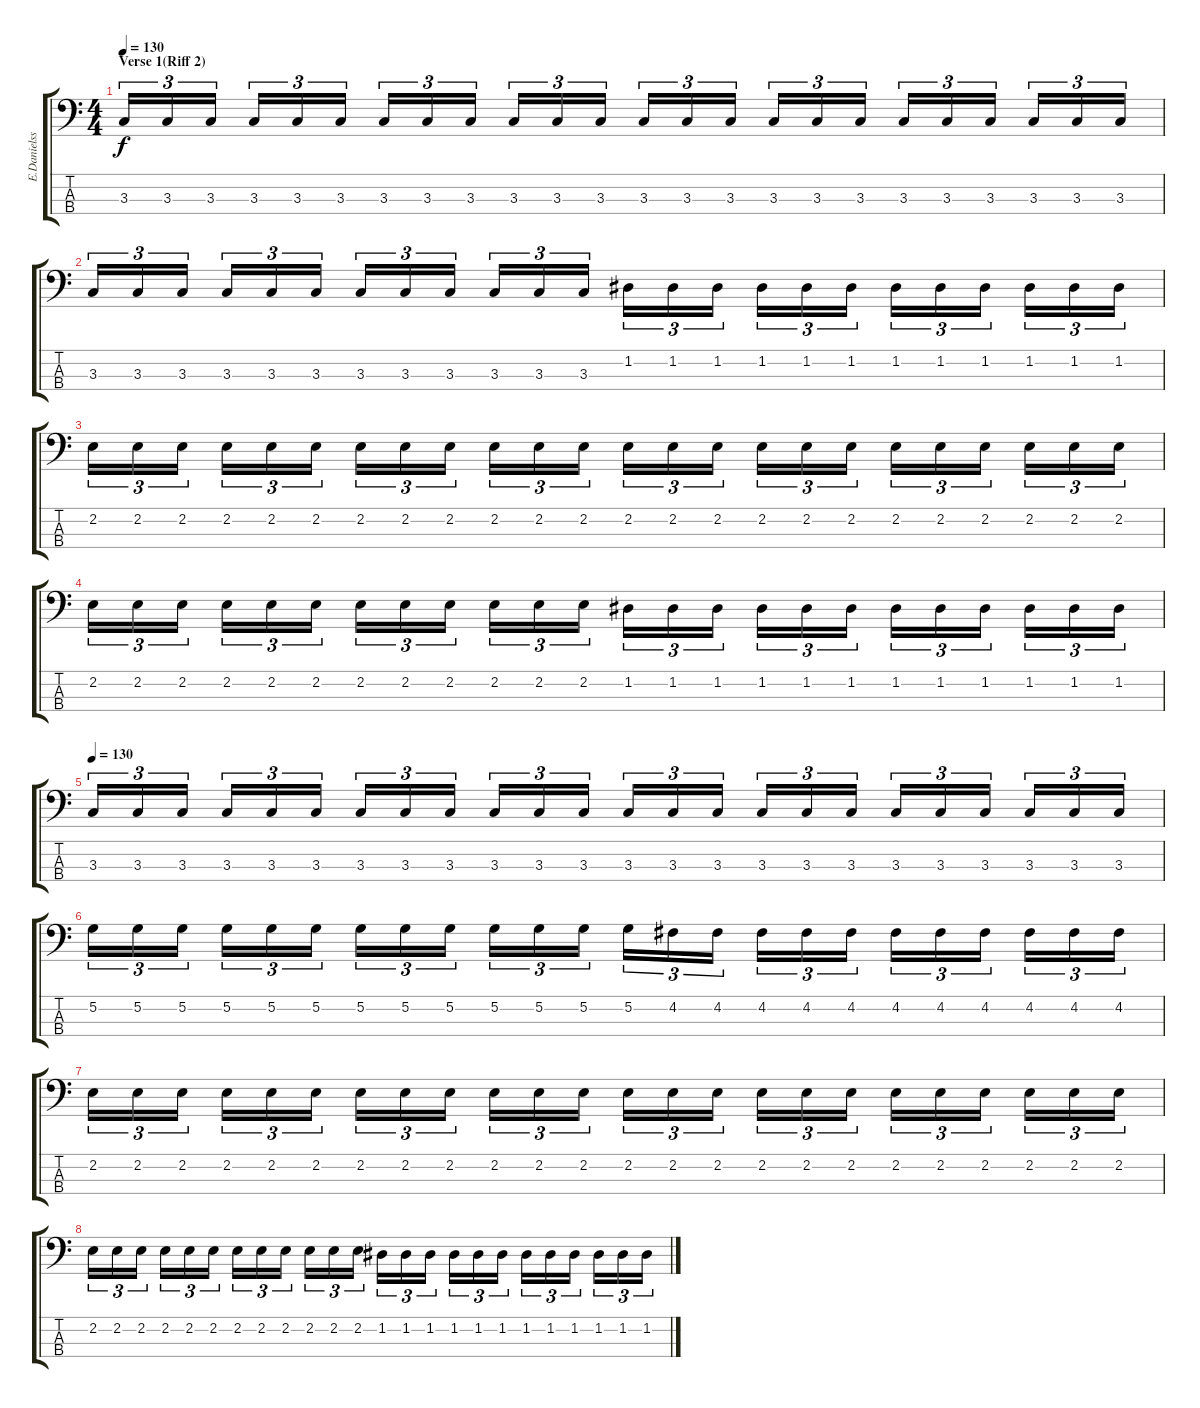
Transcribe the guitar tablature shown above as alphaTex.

\track ("E.Danielsson(Bass)" "E.Danielss") {instrument electricbasspick}
\staff {score tabs}
\tuning (G2 D2 A1 E1) {hide}
\ts (4 4)
\section ("" "Verse 1(Riff 2)")
\tempo 130
\clef f4
\ks c
3.3.16{tu (3 2) dy f} 3.3.16{tu (3 2)} 3.3.16{tu (3 2) beam splitsecondary} 3.3.16{tu (3 2)} 3.3.16{tu (3 2)} 3.3.16{tu (3 2)} 3.3.16{tu (3 2)} 3.3.16{tu (3 2)} 3.3.16{tu (3 2) beam splitsecondary} 3.3.16{tu (3 2)} 3.3.16{tu (3 2)} 3.3.16{tu (3 2)} 3.3.16{tu (3 2)} 3.3.16{tu (3 2)} 3.3.16{tu (3 2) beam splitsecondary} 3.3.16{tu (3 2)} 3.3.16{tu (3 2)} 3.3.16{tu (3 2)} 3.3.16{tu (3 2)} 3.3.16{tu (3 2)} 3.3.16{tu (3 2) beam splitsecondary} 3.3.16{tu (3 2)} 3.3.16{tu (3 2)} 3.3.16{tu (3 2)} |
3.3.16{tu (3 2)} 3.3.16{tu (3 2)} 3.3.16{tu (3 2) beam splitsecondary} 3.3.16{tu (3 2)} 3.3.16{tu (3 2)} 3.3.16{tu (3 2)} 3.3.16{tu (3 2)} 3.3.16{tu (3 2)} 3.3.16{tu (3 2) beam splitsecondary} 3.3.16{tu (3 2)} 3.3.16{tu (3 2)} 3.3.16{tu (3 2)} 1.2.16{tu (3 2)} 1.2.16{tu (3 2)} 1.2.16{tu (3 2) beam splitsecondary} 1.2.16{tu (3 2)} 1.2.16{tu (3 2)} 1.2.16{tu (3 2)} 1.2.16{tu (3 2)} 1.2.16{tu (3 2)} 1.2.16{tu (3 2) beam splitsecondary} 1.2.16{tu (3 2)} 1.2.16{tu (3 2)} 1.2.16{tu (3 2)} |
2.2.16{tu (3 2)} 2.2.16{tu (3 2)} 2.2.16{tu (3 2) beam splitsecondary} 2.2.16{tu (3 2)} 2.2.16{tu (3 2)} 2.2.16{tu (3 2)} 2.2.16{tu (3 2)} 2.2.16{tu (3 2)} 2.2.16{tu (3 2) beam splitsecondary} 2.2.16{tu (3 2)} 2.2.16{tu (3 2)} 2.2.16{tu (3 2)} 2.2.16{tu (3 2)} 2.2.16{tu (3 2)} 2.2.16{tu (3 2) beam splitsecondary} 2.2.16{tu (3 2)} 2.2.16{tu (3 2)} 2.2.16{tu (3 2)} 2.2.16{tu (3 2)} 2.2.16{tu (3 2)} 2.2.16{tu (3 2) beam splitsecondary} 2.2.16{tu (3 2)} 2.2.16{tu (3 2)} 2.2.16{tu (3 2)} |
2.2.16{tu (3 2)} 2.2.16{tu (3 2)} 2.2.16{tu (3 2) beam splitsecondary} 2.2.16{tu (3 2)} 2.2.16{tu (3 2)} 2.2.16{tu (3 2)} 2.2.16{tu (3 2)} 2.2.16{tu (3 2)} 2.2.16{tu (3 2) beam splitsecondary} 2.2.16{tu (3 2)} 2.2.16{tu (3 2)} 2.2.16{tu (3 2)} 1.2.16{tu (3 2)} 1.2.16{tu (3 2)} 1.2.16{tu (3 2) beam splitsecondary} 1.2.16{tu (3 2)} 1.2.16{tu (3 2)} 1.2.16{tu (3 2)} 1.2.16{tu (3 2)} 1.2.16{tu (3 2)} 1.2.16{tu (3 2) beam splitsecondary} 1.2.16{tu (3 2)} 1.2.16{tu (3 2)} 1.2.16{tu (3 2)} |
\tempo 130
3.3.16{tu (3 2)} 3.3.16{tu (3 2)} 3.3.16{tu (3 2) beam splitsecondary} 3.3.16{tu (3 2)} 3.3.16{tu (3 2)} 3.3.16{tu (3 2)} 3.3.16{tu (3 2)} 3.3.16{tu (3 2)} 3.3.16{tu (3 2) beam splitsecondary} 3.3.16{tu (3 2)} 3.3.16{tu (3 2)} 3.3.16{tu (3 2)} 3.3.16{tu (3 2)} 3.3.16{tu (3 2)} 3.3.16{tu (3 2) beam splitsecondary} 3.3.16{tu (3 2)} 3.3.16{tu (3 2)} 3.3.16{tu (3 2)} 3.3.16{tu (3 2)} 3.3.16{tu (3 2)} 3.3.16{tu (3 2) beam splitsecondary} 3.3.16{tu (3 2)} 3.3.16{tu (3 2)} 3.3.16{tu (3 2)} |
5.2.16{tu (3 2)} 5.2.16{tu (3 2)} 5.2.16{tu (3 2) beam splitsecondary} 5.2.16{tu (3 2)} 5.2.16{tu (3 2)} 5.2.16{tu (3 2)} 5.2.16{tu (3 2)} 5.2.16{tu (3 2)} 5.2.16{tu (3 2) beam splitsecondary} 5.2.16{tu (3 2)} 5.2.16{tu (3 2)} 5.2.16{tu (3 2)} 5.2.16{tu (3 2)} 4.2.16{tu (3 2)} 4.2.16{tu (3 2) beam splitsecondary} 4.2.16{tu (3 2)} 4.2.16{tu (3 2)} 4.2.16{tu (3 2)} 4.2.16{tu (3 2)} 4.2.16{tu (3 2)} 4.2.16{tu (3 2) beam splitsecondary} 4.2.16{tu (3 2)} 4.2.16{tu (3 2)} 4.2.16{tu (3 2)} |
2.2.16{tu (3 2)} 2.2.16{tu (3 2)} 2.2.16{tu (3 2) beam splitsecondary} 2.2.16{tu (3 2)} 2.2.16{tu (3 2)} 2.2.16{tu (3 2)} 2.2.16{tu (3 2)} 2.2.16{tu (3 2)} 2.2.16{tu (3 2) beam splitsecondary} 2.2.16{tu (3 2)} 2.2.16{tu (3 2)} 2.2.16{tu (3 2)} 2.2.16{tu (3 2)} 2.2.16{tu (3 2)} 2.2.16{tu (3 2) beam splitsecondary} 2.2.16{tu (3 2)} 2.2.16{tu (3 2)} 2.2.16{tu (3 2)} 2.2.16{tu (3 2)} 2.2.16{tu (3 2)} 2.2.16{tu (3 2) beam splitsecondary} 2.2.16{tu (3 2)} 2.2.16{tu (3 2)} 2.2.16{tu (3 2)} |
2.2.16{tu (3 2)} 2.2.16{tu (3 2)} 2.2.16{tu (3 2) beam splitsecondary} 2.2.16{tu (3 2)} 2.2.16{tu (3 2)} 2.2.16{tu (3 2)} 2.2.16{tu (3 2)} 2.2.16{tu (3 2)} 2.2.16{tu (3 2) beam splitsecondary} 2.2.16{tu (3 2)} 2.2.16{tu (3 2)} 2.2.16{tu (3 2)} 1.2.16{tu (3 2)} 1.2.16{tu (3 2)} 1.2.16{tu (3 2) beam splitsecondary} 1.2.16{tu (3 2)} 1.2.16{tu (3 2)} 1.2.16{tu (3 2)} 1.2.16{tu (3 2)} 1.2.16{tu (3 2)} 1.2.16{tu (3 2) beam splitsecondary} 1.2.16{tu (3 2)} 1.2.16{tu (3 2)} 1.2.16{tu (3 2)}
